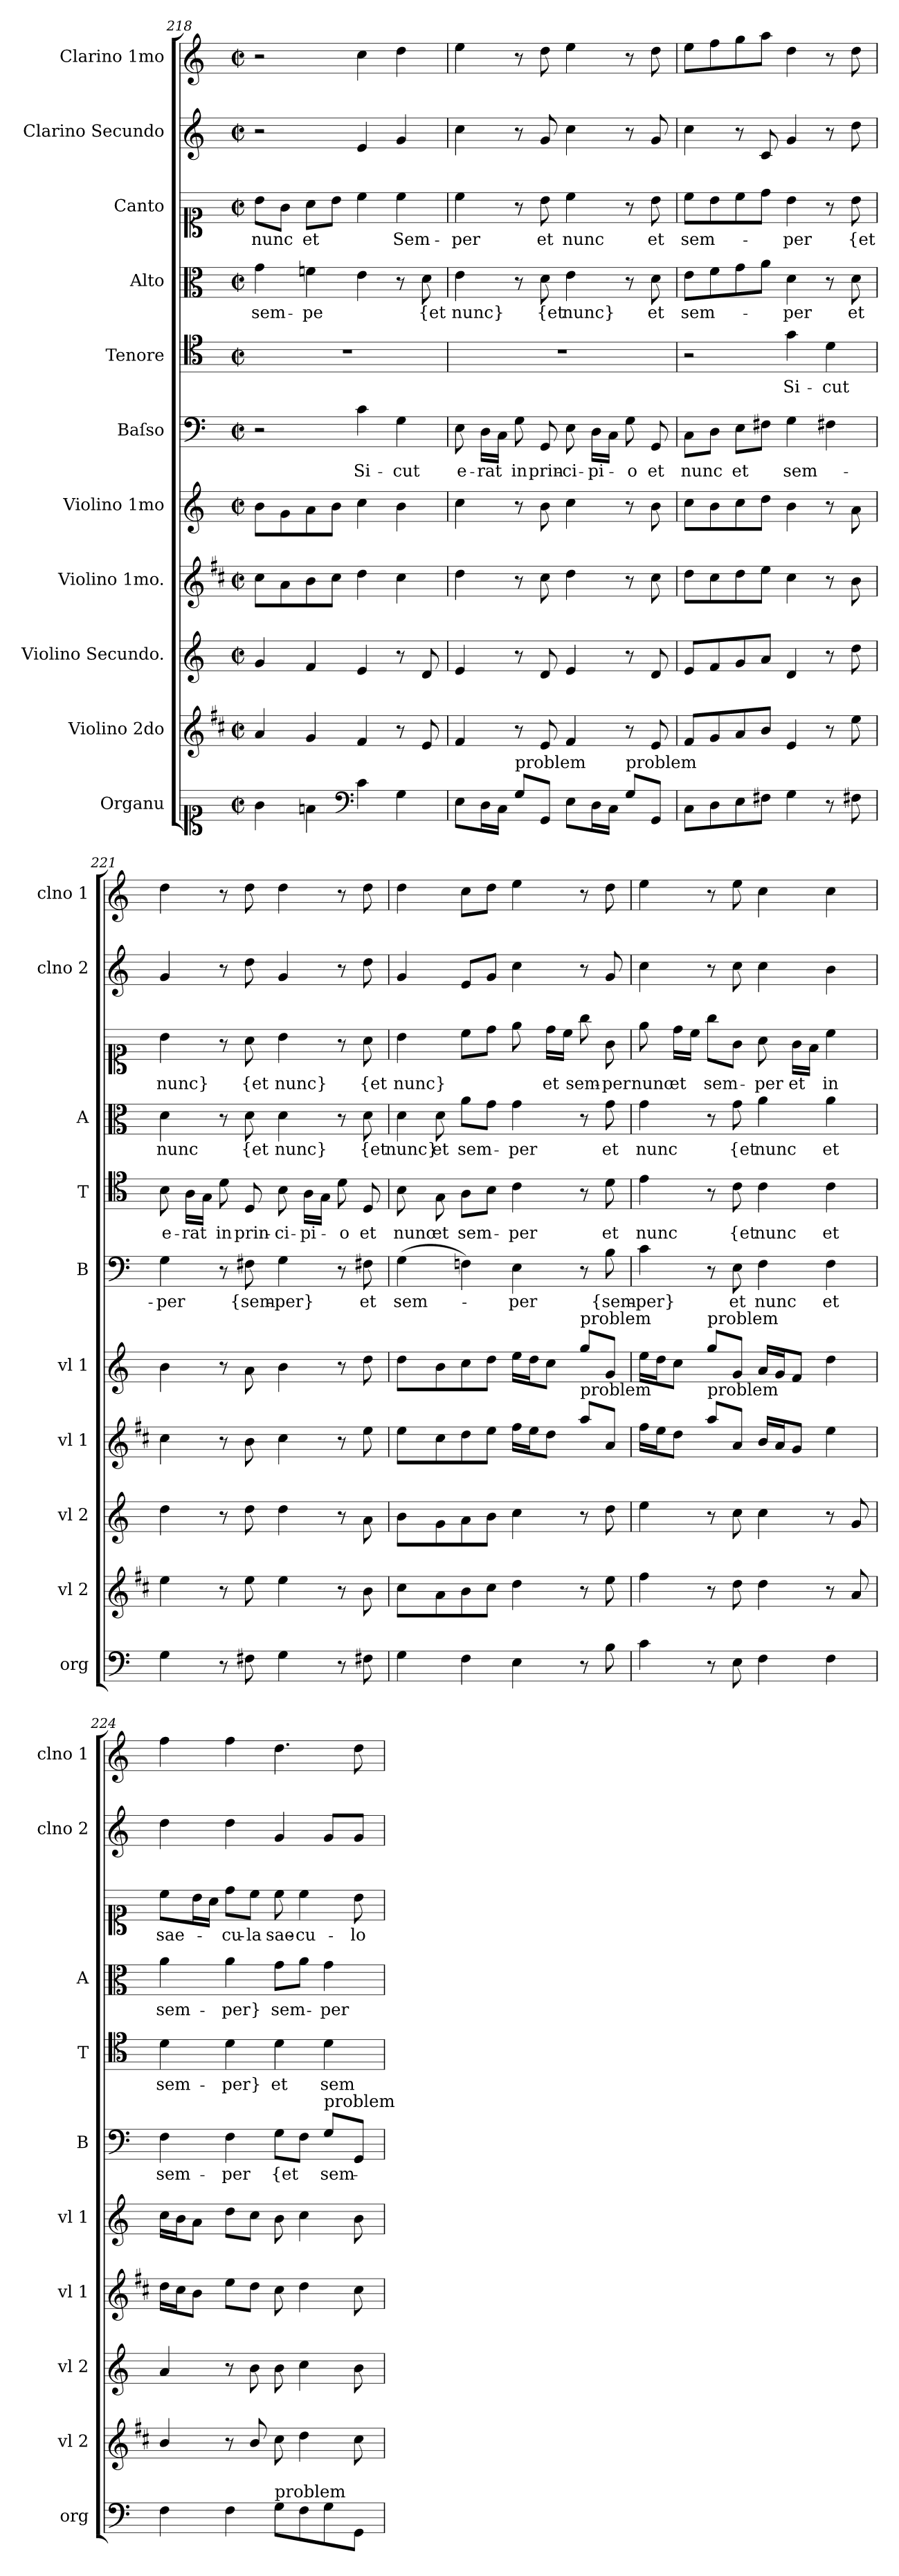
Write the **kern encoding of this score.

**kern	**kern	**kern	**kern	**kern	**kern	**text	**kern	**text	**kern	**text	**kern	**text	**kern	**kern
*part11	*part10	*part9	*part8	*part7	*part6	*part6	*part5	*part5	*part4	*part4	*part3	*part3	*part2	*part1
*staff11	*staff10	*staff9	*staff8	*staff7	*staff6	*staff6	*staff5	*staff5	*staff4	*staff4	*staff3	*staff3	*staff2	*staff1
*I"Organu	*I"Violino 2do	*I"Violino Secundo.	*I"Violino 1mo.	*I"Violino 1mo	*I"Baſso	*	*I"Tenore	*	*I"Alto	*	*I"Canto	*	*I"Clarino Secundo	*I"Clarino 1mo
*I'org	*I'vl 2	*I'vl 2	*I'vl 1	*I'vl 1	*I'B	*	*I'T	*	*I'A	*	*	*	*I'clno 2	*I'clno 1
*clefC1	*clefG2	*clefG2	*clefG2	*clefG2	*clefF4	*	*clefC4	*	*clefC3	*	*clefC1	*	*clefG2	*clefG2
*	*ITrd1c2	*	*ITrd1c2	*	*	*	*	*	*	*	*	*	*	*
*k[]	*k[]	*k[]	*k[]	*k[]	*k[]	*	*k[]	*	*k[]	*	*k[]	*	*k[]	*k[]
*M2/2	*M2/2	*M2/2	*M2/2	*M2/2	*M2/2	*	*M2/2	*	*M2/2	*	*M2/2	*	*M2/2	*M2/2
*met(c|)	*met(c|)	*met(c|)	*met(c|)	*met(c|)	*met(c|)	*	*met(c|)	*	*met(c|)	*	*met(c|)	*	*met(c|)	*met(c|)
=218	=218	=218	=218	=218	=218	=218	=218	=218	=218	=218	=218	=218	=218	=218
4g\	4g/	4g/	8b\L	8b\L	2r	.	1r	.	4g\	sem-	8b\L	nunc	2r	2r
.	.	.	8g\	8g\	.	.	.	.	.	.	8g\J	.	.	.
4fn\	4f/	4f/	8a\	8a\	.	.	.	.	4fn\	-pe	8a\L	et	.	.
.	.	.	8b\J	8b\J	.	.	.	.	.	.	8b\J	.	.	.
*clefF4	*	*	*	*	*	*	*	*	*	*	*	*	*	*
4c\	4e/	4e/	4cc\	4cc\	4c\	Si-	.	.	4e\	.	4cc\	.	4e/	4cc\
4G\	8r	8r	4b\	4b\	4G\	-cut	.	.	8r	.	4cc\	Sem-	4g/	4dd\
.	8d/	8d/	.	.	.	.	.	.	8d\	{et	.	.	.	.
=219	=219	=219	=219	=219	=219	=219	=219	=219	=219	=219	=219	=219	=219	=219
8E\L	4e/	4e/	4cc\	4cc\	8E\	e-	1r	.	4e\	nunc}	4cc\	-per	4cc\	4ee\
16D\L	.	.	.	.	16D\LL	-rat	.	.	.	.	.	.	.	.
16C\JJ	.	.	.	.	16C\JJ	.	.	.	.	.	.	.	.	.
!LO:TX:a:t=problem	!	!	!	!	!	!	!	!	!	!	!	!	!	!
8G\L	8r	8r	8r	8r	8G\	in	.	.	8r	.	8r	.	8r	8r
8GG/J	8d/	8d/	8b\	8b\	8GG/	prin-	.	.	8d\	{et	8b\	et	8g/	8dd\
8E\L	4e/	4e/	4cc\	4cc\	8E\	-ci-	.	.	4e\	nunc}	4cc\	nunc	4cc\	4ee\
16D\L	.	.	.	.	16D\LL	-pi-	.	.	.	.	.	.	.	.
16C\JJ	.	.	.	.	16C\JJ	.	.	.	.	.	.	.	.	.
!LO:TX:a:t=problem	!	!	!	!	!	!	!	!	!	!	!	!	!	!
8G\L	8r	8r	8r	8r	8G\	-o	.	.	8r	.	8r	.	8r	8r
8GG/J	8d/	8d/	8b\	8b\	8GG/	et	.	.	8d\	et	8b\	et	8g/	8dd\
=220	=220	=220	=220	=220	=220	=220	=220	=220	=220	=220	=220	=220	=220	=220
8C\L	8e/L	8e/L	8cc\L	8cc\L	8C\L	nunc	2r	.	8e\L	sem-	8cc\L	sem-	4cc\	8ee\L
8D\	8f/	8f/	8b\	8b\	8D\J	.	.	.	8f\	.	8b\	.	.	8ff\
8E\	8g/	8g/	8cc\	8cc\	8E\L	et	.	.	8g\	.	8cc\	.	8r	8gg\
8F#X\J	8a/J	8a/J	8dd\J	8dd\J	8F#X\J	.	.	.	8a\J	.	8dd\J	.	8c/	8aa\J
4G\	4d/	4d/	4b\	4b\	4G\	sem-	4g\	Si-	4d\	-per	4b\	-per	4g/	4dd\
8r	8r	8r	8r	8r	4F#X\	.	4d\	-cut	8r	.	8r	.	8r	8r
8F#X\	8dd\	8dd\	8a\	8a\	.	.	.	.	8d\	et	8b\	{et	8dd\	8dd\
=221	=221	=221	=221	=221	=221	=221	=221	=221	=221	=221	=221	=221	=221	=221
4G\	4dd\	4dd\	4b\	4b\	4G\	-per	8B\	e-	4d\	nunc	4b\	nunc}	4g/	4dd\
.	.	.	.	.	.	.	16A\LL	-rat	.	.	.	.	.	.
.	.	.	.	.	.	.	16G\JJ	.	.	.	.	.	.	.
8r	8r	8r	8r	8r	8r	.	8d\	in	8r	.	8r	.	8r	8r
8F#X\	8dd\	8dd\	8a\	8a\	8F#X\	{sem-	8D/	prin-	8d\	{et	8a\	{et	8dd\	8dd\
4G\	4dd\	4dd\	4b\	4b\	4G\	-per}	8B\	-ci-	4d\	nunc}	4b\	nunc}	4g/	4dd\
.	.	.	.	.	.	.	16A\LL	-pi-	.	.	.	.	.	.
.	.	.	.	.	.	.	16G\JJ	.	.	.	.	.	.	.
8r	8r	8r	8r	8r	8r	.	8d\	-o	8r	.	8r	.	8r	8r
8F#X\	8a\	8a\	8dd\	8dd\	8F#X\	et	8D/	et	8d\	{et	8a\	{et	8dd\	8dd\
=222	=222	=222	=222	=222	=222	=222	=222	=222	=222	=222	=222	=222	=222	=222
!	!	!	!	!	!	!	!	!	!LO:N:vis=4	!	!	!	!	!
4G\	8b\L	8b\L	8dd\L	8dd\L	(4G\	sem-	8B\	nunc	8d\	nunc}	4b\	nunc}	4g/	4dd\
.	8g\	8g\	8b\	8b\	.	.	8G\	et	8d\	et	.	.	.	.
4F\	8a\	8a\	8cc\	8cc\	4Fn\)	.	8A\L	sem-	8a\L	sem-	8cc\L	.	8e/L	8cc\L
.	8b\J	8b\J	8dd\J	8dd\J	.	.	8B\J	.	8g\J	.	8dd\J	.	8g/J	8dd\J
4E\	4cc\	4cc\	16ee\LL	16ee\LL	4E\	-per	4c\	-per	4g\	-per	8ee\	.	4cc\	4ee\
.	.	.	16dd\J	16dd\J	.	.	.	.	.	.	.	.	.	.
.	.	.	8cc\J	8cc\J	.	.	.	.	.	.	16dd\LL	et	.	.
.	.	.	.	.	.	.	.	.	.	.	16cc\JJ	.	.	.
!	!	!	!	!LO:TX:a:t=problem	!	!	!	!	!	!	!	!	!	!
!	!	!	!LO:TX:a:t=problem	!	!	!	!	!	!	!	!	!	!	!
8r	8r	8r	8gg\L	8gg\L	8r	.	8r	.	8r	.	8gg\	sem-	8r	8r
8B\	8dd\	8dd\	8g/J	8g/J	8B\	{sem-	8d\	et	8g\	et	8g\	-per	8g/	8dd\
=223	=223	=223	=223	=223	=223	=223	=223	=223	=223	=223	=223	=223	=223	=223
4c\	4ee\	4ee\	16ee\LL	16ee\LL	4c\	-per}	4e\	nunc	4g\	nunc	8ee\	nunc	4cc\	4ee\
.	.	.	16dd\J	16dd\J	.	.	.	.	.	.	.	.	.	.
.	.	.	8cc\J	8cc\J	.	.	.	.	.	.	16dd\LL	et	.	.
.	.	.	.	.	.	.	.	.	.	.	16cc\JJ	.	.	.
!	!	!	!	!LO:TX:a:t=problem	!	!	!	!	!	!	!	!	!	!
!	!	!	!LO:TX:a:t=problem	!	!	!	!	!	!	!	!	!	!	!
8r	8r	8r	8gg\L	8gg\L	8r	.	8r	.	8r	.	8gg\L	sem-	8r	8r
8E\	8cc\	8cc\	8g/J	8g/J	8E\	et	8c\	{et	8g\	{et	8g\J	.	8cc\	8ee\
4F\	4cc\	4cc\	16a/LL	16a/LL	4F\	nunc	4c\	nunc	4a\	nunc	8a\	-per	4cc\	4cc\
.	.	.	16g/J	16g/J	.	.	.	.	.	.	.	.	.	.
.	.	.	8f/J	8f/J	.	.	.	.	.	.	16g\LL	et	.	.
.	.	.	.	.	.	.	.	.	.	.	16f\JJ	.	.	.
4F\	8r	8r	4dd\	4dd\	4F\	et	4c\	et	4a\	et	4cc\	in	4b\	4cc\
.	8g/	8g/	.	.	.	.	.	.	.	.	.	.	.	.
=224	=224	=224	=224	=224	=224	=224	=224	=224	=224	=224	=224	=224	=224	=224
4F\	4a/	4a/	16cc\LL	16cc\LL	4F\	sem-	4d\	sem-	4a\	sem-	8cc\L	sae-	4dd\	4ff\
.	.	.	16b\J	16b\J	.	.	.	.	.	.	.	.	.	.
.	.	.	8a\J	8a\J	.	.	.	.	.	.	16b\L	.	.	.
.	.	.	.	.	.	.	.	.	.	.	16a\JJ	.	.	.
4F\	8r	8r	8dd\L	8dd\L	4F\	-per	4d\	-per}	4a\	-per}	8dd\L	-cu-	4dd\	4ff\
.	8a/	8b\	8cc\J	8cc\J	.	.	.	.	.	.	8cc\J	-la	.	.
!LO:TX:a:t=problem	!	!	!	!	!	!	!	!	!	!	!	!	!	!
8G\L	8b\	8b\	8b\	8b\	8G\L	{et	4d\	et	8g\L	sem-	8cc\	sae-	4g/	4.dd\
8F\	4cc\	4cc\	4cc\	4cc\	8F\J	.	.	.	8a\J	.	4cc\	-cu-	.	.
!	!	!	!	!	!LO:TX:a:t=problem	!	!	!	!	!	!	!	!	!
8G\	.	.	.	.	8G\L	sem-	4d\	sem-	4g\	-per	.	.	8g/L	.
8GG/J	8b\	8b\	8b\	8b\	8GG/J	.	.	.	.	.	8b\	-lo-	8g/J	8dd\
=	=	=	=	=	=	=	=	=	=	=	=	=	=	=
*-	*-	*-	*-	*-	*-	*-	*-	*-	*-	*-	*-	*-	*-	*-
